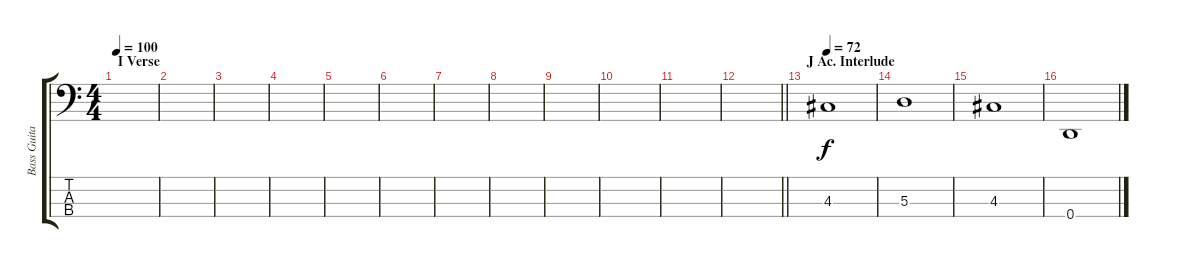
\track ("Bass Guitar" "Bass Guita") {instrument electricbassfinger}
\staff {score tabs}
\tuning (G2 D2 A1 D1) {hide}
\ts (4 4)
\section ("" "I Verse")
\tempo 100
\clef f4
\ks c
|
|
|
|
|
|
|
|
|
|
|
\barLineRight lightlight
|
\section ("" "J Ac. Interlude")
\tempo 72
4.3.1 |
5.3.1 |
4.3.1 |
0.4.1
